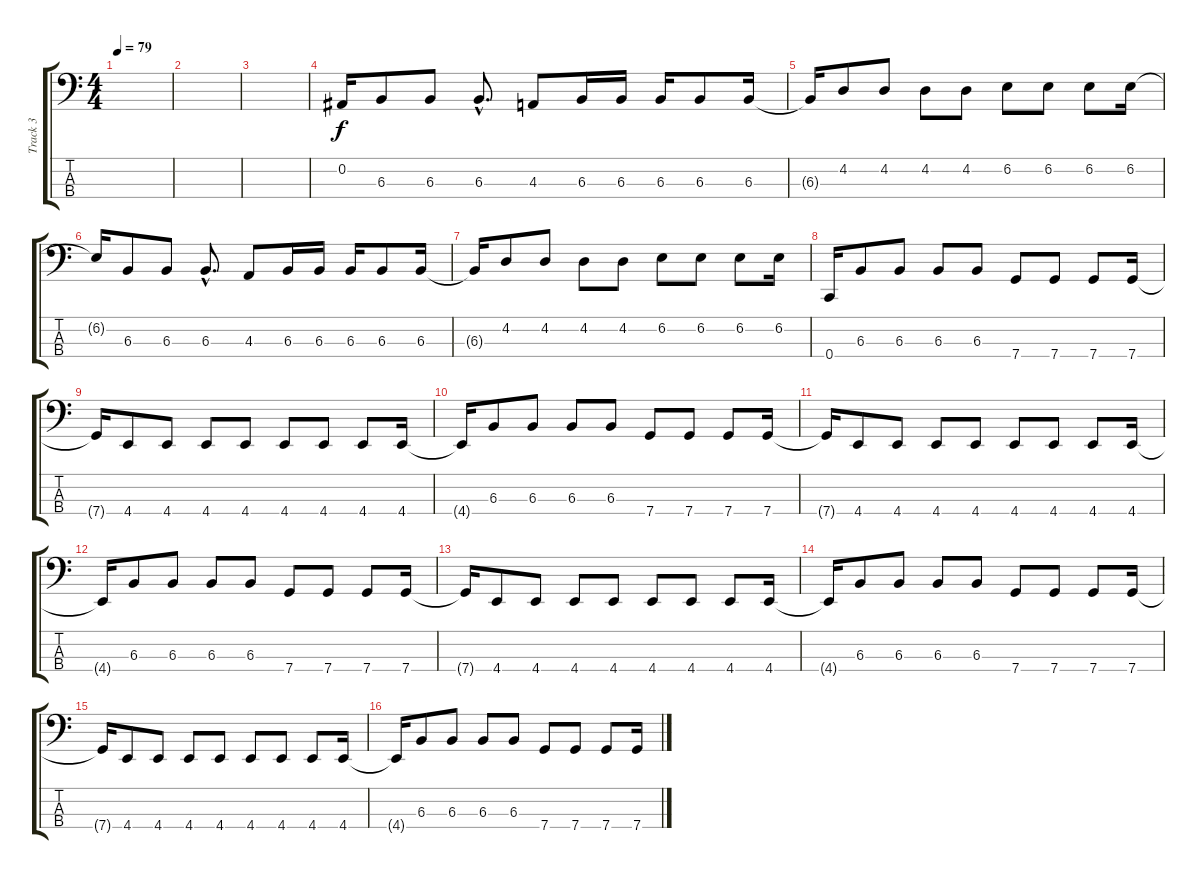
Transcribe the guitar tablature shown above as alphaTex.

\track ("Track 3" "Track 3") {instrument electricbasspick}
\staff {score tabs}
\tuning (Eb2 Bb1 F1 C1) {hide}
\ts (4 4)
\tempo 79
\clef f4
\ks c
|
|
|
0.2.16 6.3.8 6.3.8 6.3{hac}.8{d} 4.3.8 6.3.16 6.3.16 6.3.16 6.3.8 6.3.16 |
6.3{t}.16 4.2.8 4.2.8 4.2.8 4.2.8 6.2.8 6.2.8 6.2.8 6.2.16 |
6.2{t}.16 6.3.8 6.3.8 6.3{hac}.8{d} 4.3.8 6.3.16 6.3.16 6.3.16 6.3.8 6.3.16 |
6.3{t}.16 4.2.8 4.2.8 4.2.8 4.2.8 6.2.8 6.2.8 6.2.8 6.2.16 |
0.4.16 6.3.8 6.3.8 6.3.8 6.3.8 7.4.8 7.4.8 7.4.8 7.4.16 |
7.4{t}.16 4.4.8 4.4.8 4.4.8 4.4.8 4.4.8 4.4.8 4.4.8 4.4.16 |
4.4{t}.16 6.3.8 6.3.8 6.3.8 6.3.8 7.4.8 7.4.8 7.4.8 7.4.16 |
7.4{t}.16 4.4.8 4.4.8 4.4.8 4.4.8 4.4.8 4.4.8 4.4.8 4.4.16 |
4.4{t}.16 6.3.8 6.3.8 6.3.8 6.3.8 7.4.8 7.4.8 7.4.8 7.4.16 |
7.4{t}.16 4.4.8 4.4.8 4.4.8 4.4.8 4.4.8 4.4.8 4.4.8 4.4.16 |
4.4{t}.16 6.3.8 6.3.8 6.3.8 6.3.8 7.4.8 7.4.8 7.4.8 7.4.16 |
7.4{t}.16 4.4.8 4.4.8 4.4.8 4.4.8 4.4.8 4.4.8 4.4.8 4.4.16 |
4.4{t}.16 6.3.8 6.3.8 6.3.8 6.3.8 7.4.8 7.4.8 7.4.8 7.4.16
